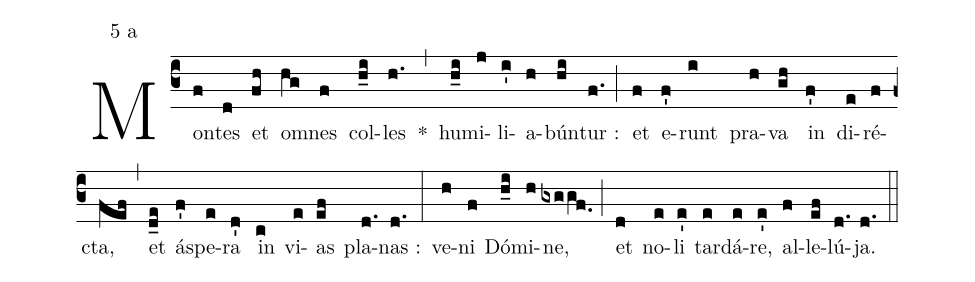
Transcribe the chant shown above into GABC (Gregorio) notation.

mode:5 a;
%%
(c3) Mon(f)tes(d) et(fh) o(hg)mnes(f) col(h_i)les(h.) *(,) hu(h_i)mi(j)li(i')a(h)bún(hi)tur :(f.) (;) et(f) e(f')runt(i) pra(h)va(gh) in(f') di(e)ré(f)cta,(fef) (,) et(d_e) á(f')spe(e)ra(d') in(c) vi(e)as(ef) pla(d.)nas :(d.) (:) ve(h)ni(f) Dó(h_i)mi(h)ne,(gxggf.0) (;) et(d) no(e)li(e') tar(e)dá(e)re,(e') al(f)le(ef)lú(d.)ja.(d.) (::)
